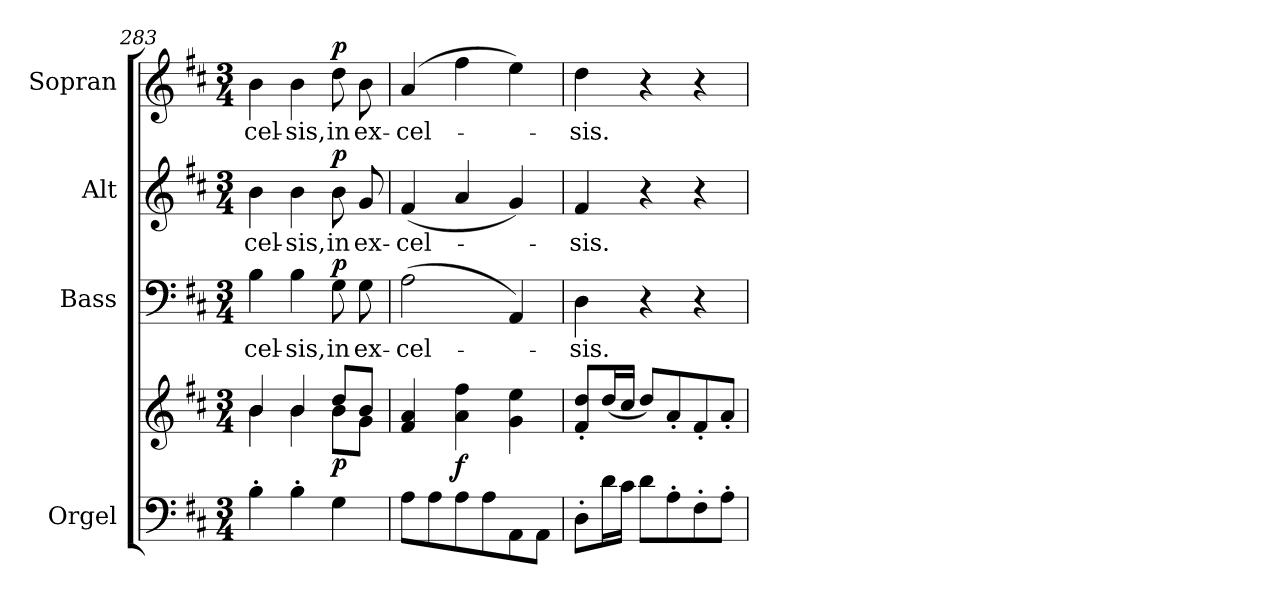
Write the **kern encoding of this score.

**kern	**kern	**dynam	**kern	**text	**dynam	**kern	**text	**dynam	**kern	**text	**dynam
*part4	*part4	*part4	*part3	*part3	*part3	*part2	*part2	*part2	*part1	*part1	*part1
*staff5	*staff4	*staff4/5	*staff3	*staff3	*staff3	*staff2	*staff2	*staff2	*staff1	*staff1	*staff1
*I"Orgel	*	*	*I"Bass	*	*	*I"Alt	*	*	*I"Sopran	*	*
*	*	*	*I'B.	*	*	*I'A.	*	*	*I'S.	*	*
*clefF4	*clefG2	*	*clefF4	*	*	*clefG2	*	*	*clefG2	*	*
*k[f#c#]	*k[f#c#]	*	*k[f#c#]	*	*	*k[f#c#]	*	*	*k[f#c#]	*	*
*D:	*D:	*	*D:	*	*	*D:	*	*	*D:	*	*
*M3/4	*M3/4	*	*M3/4	*	*	*M3/4	*	*	*M3/4	*	*
=283	=283	=283	=283	=283	=283	=283	=283	=283	=283	=283	=283
*	*^	*	*	*	*	*	*	*	*	*	*
!	!	!	!	!	!LO:LY:b	!	!	!LO:LY:b	!	!	!LO:LY:b	!
4B'>\	4b/	4b\	.	4B\	-cel-	.	4b\	-cel-	.	4b\	-cel-	.
!	!	!	!	!	!LO:LY:b	!	!	!LO:LY:b	!	!	!LO:LY:b	!
4B'>\	4b/	4b\	.	4B\	-sis,	.	4b\	-sis,	.	4b\	-sis,	.
!	!	!	!LO:DY:b	!	!LO:LY:b	!LO:DY:a	!	!LO:LY:b	!LO:DY:a	!	!LO:LY:b	!LO:DY:a
4G\	8dd/L	8b\L	p	8G\	in	p	8b\	in	p	8dd\	in	p
!	!	!	!	!	!LO:LY:b	!	!	!LO:LY:b	!	!	!LO:LY:b	!
.	8b/J	8g\J	.	8G\	ex-	.	8g/	ex-	.	8b\	ex-	.
=284	=284	=284	=284	=284	=284	=284	=284	=284	=284	=284	=284	=284
!	!	!	!	!	!LO:LY:b	!	!	!LO:LY:b	!	!	!LO:LY:b	!
*	*v	*v	*	*	*	*	*	*	*	*	*	*
8A\L	4f#/ 4a/	.	(>2A\	-cel-	.	(<4f#/	-cel-	.	(4a/	-cel-	.
8A\	.	.	.	.	.	.	.	.	.	.	.
!	!	!LO:DY:b	!	!	!	!	!	!	!	!	!
8A\	4a\ 4ff#\	f	.	.	.	4a/	.	.	4ff#\	.	.
8A\	.	.	.	.	.	.	.	.	.	.	.
8AA\	4g\ 4ee\	.	4AA/)	.	.	4g/)	.	.	4ee\)	.	.
8AA\J	.	.	.	.	.	.	.	.	.	.	.
=285	=285	=285	=285	=285	=285	=285	=285	=285	=285	=285	=285
!	!	!	!	!LO:LY:b	!	!	!LO:LY:b	!	!	!LO:LY:b	!
8D'>\L	8f#/'< 8dd/'<L	.	4D\	-sis.	.	4f#/	-sis.	.	4dd\	-sis.	.
16d\L	(<16dd/L	.	.	.	.	.	.	.	.	.	.
16c#\JJ	16cc#/JJ	.	.	.	.	.	.	.	.	.	.
8d\L	8dd/L)	.	4r	.	.	4r	.	.	4r	.	.
8A'>\	8a'</	.	.	.	.	.	.	.	.	.	.
8F#'>\	8f#'</	.	4r	.	.	4r	.	.	4r	.	.
8A'>\J	8a'</J	.	.	.	.	.	.	.	.	.	.
=	=	=	=	=	=	=	=	=	=	=	=
*-	*-	*-	*-	*-	*-	*-	*-	*-	*-	*-	*-
